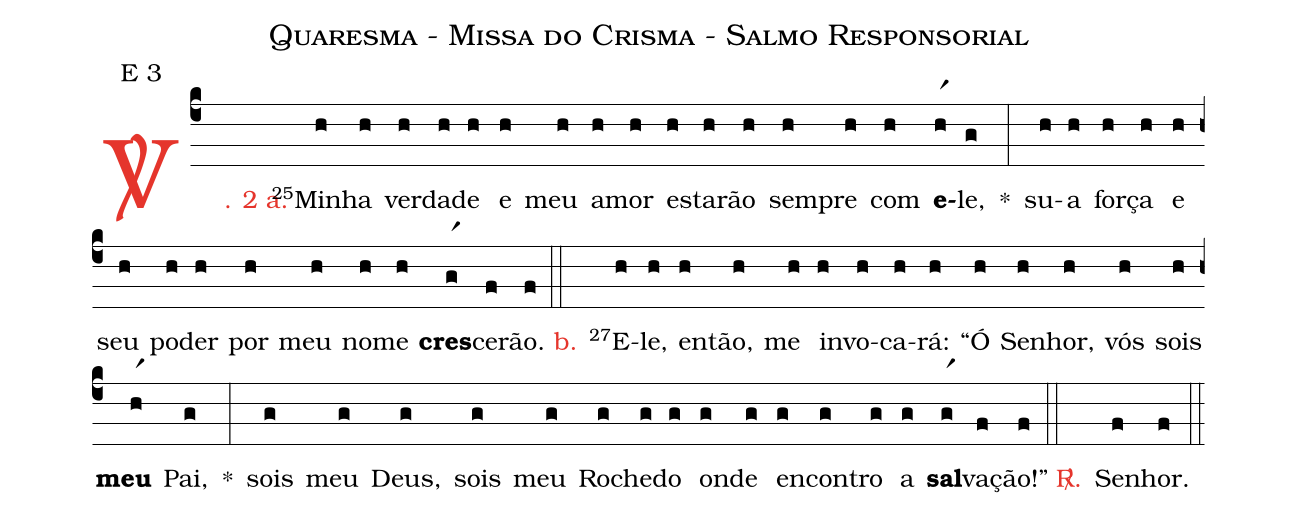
name: Quaresma - Missa do Crisma - Salmo Responsorial;
mode: E 3;
%%
(c4)

<c><sp>V/</sp>. 2 a.</c>() <v>\VSup{25}</v>Mi(h)nha(h) ver(h)da(h)de(h) e(h) meu(h) a(h)mor(h) es(h)ta(h)rão(h) sem(h)pre(h) com(h) <b>e</b>(hr1)le,(g) *(:)
su(h)a(h) for(h)ça(h) e(h) seu(h) po(h)der(h) por(h) meu(h) no(h)me(h) <b>cres</b>(gr1)ce(f)rão.(f)

(::)

<nlba><c>b.</c>() <v>\VSup{27}</v>E</nlba>(h)le,(h) en(h)tão,(h) me(h) in(h)vo(h)ca(h)rá:(h) ``Ó(h) Se(h)nhor,(h) vós(h) sois(h) <b>meu</b>(hr1) Pai,(g) *(:)
sois(g) meu(g) Deus,(g) sois(g) meu(g) Ro(g)che(g)do(g) on(g)de(g) en(g)con(g)tro(g) a(g) <b>sal</b>(gr1)va(f)ção!''(f)

(::)

<nlba><c><sp>R/</sp>.</c>() Se</nlba>(f)nhor.(f)

(::)
